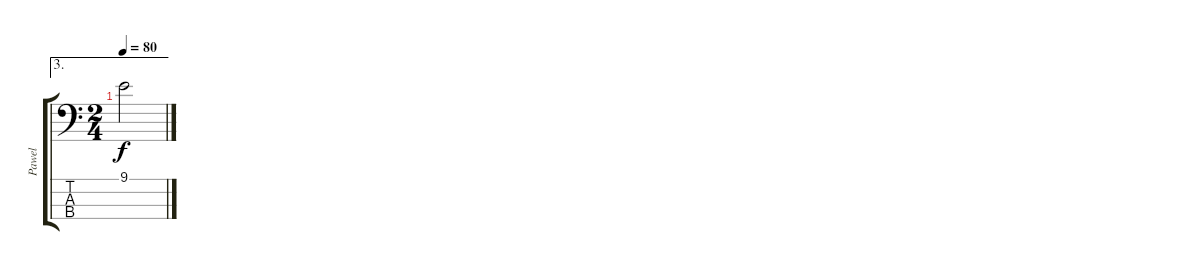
\track ("Pawel" "Pawel") {instrument electricbassfinger}
\staff {score tabs}
\tuning (G2 D2 A1 E1) {hide}
\ae 3
\ts (2 4)
\tempo 80
\clef f4
\ks c
9.1.2{dy f}
